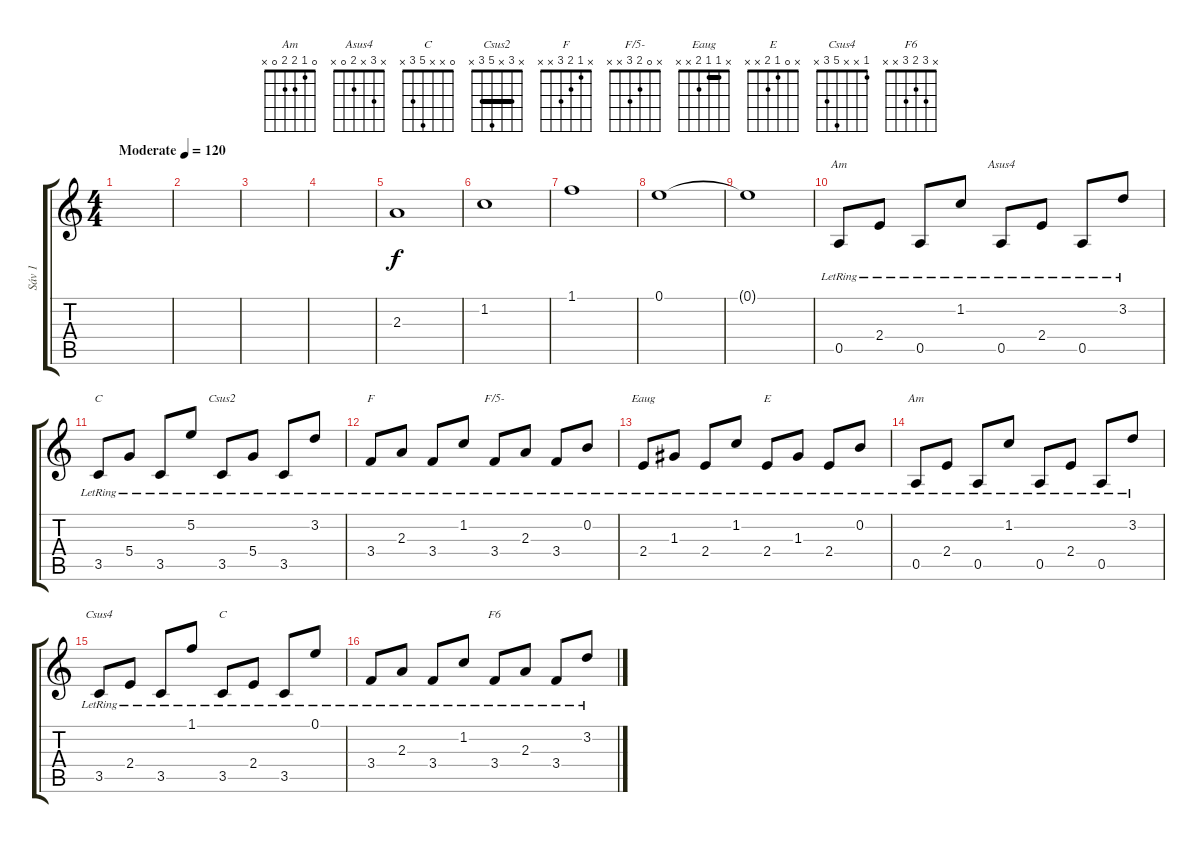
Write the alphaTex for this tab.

\track ("Sáv 1" "Sáv 1") {instrument acousticguitarsteel}
\staff {score tabs}
\tuning (E4 B3 G3 D3 A2 E2) {hide}
\chord ("Am" x 1 x 2 0 x)
\chord ("Asus4" x 3 x 2 0 x)
\chord ("C" x 5 x 5 3 x) {barre 5}
\chord ("Csus2" x 3 x 5 3 x) {barre 3}
\chord ("F" x 1 2 3 x x)
\chord ("F/5-" x 0 2 3 x x)
\chord ("Eaug" x 1 1 2 x x) {barre 1}
\chord ("E" x 0 1 2 x x)
\chord ("Am" 0 1 2 2 0 x)
\chord ("Csus4" 1 x x 5 3 x)
\chord ("C" 0 x x 5 3 x)
\chord ("F6" x 3 2 3 x x)
\ts (4 4)
\tempo (120 "Moderate")
\clef g2
\ks c
|
|
|
|
2.3.1 |
1.2.1 |
1.1.1 |
0.1.1 |
0.1{t}.1 |
0.5{lr}.8{ch "Am"} 2.4{lr}.8 0.5{lr}.8 1.2{lr}.8 0.5{lr}.8{ch "Asus4"} 2.4{lr}.8 0.5{lr}.8 3.2{lr}.8 |
3.5{lr}.8{ch "C"} 5.4{lr}.8 3.5{lr}.8 5.2{lr}.8 3.5{lr}.8{ch "Csus2"} 5.4{lr}.8 3.5{lr}.8 3.2{lr}.8 |
3.4{lr}.8{ch "F"} 2.3{lr}.8 3.4{lr}.8 1.2{lr}.8 3.4{lr}.8{ch "F/5-"} 2.3{lr}.8 3.4{lr}.8 0.2{lr}.8 |
2.4{lr}.8{ch "Eaug"} 1.3{lr}.8 2.4{lr}.8 1.2{lr}.8 2.4{lr}.8{ch "E"} 1.3{lr}.8 2.4{lr}.8 0.2{lr}.8 |
0.5{lr}.8{ch "Am"} 2.4{lr}.8 0.5{lr}.8 1.2{lr}.8 0.5{lr}.8 2.4{lr}.8 0.5{lr}.8 3.2{lr}.8 |
3.5{lr}.8{ch "Csus4"} 2.4{lr}.8 3.5{lr}.8 1.1{lr}.8 3.5{lr}.8{ch "C"} 2.4{lr}.8 3.5{lr}.8 0.1{lr}.8 |
3.4{lr}.8 2.3{lr}.8 3.4{lr}.8 1.2{lr}.8 3.4{lr}.8{ch "F6"} 2.3{lr}.8 3.4{lr}.8 3.2{lr}.8
